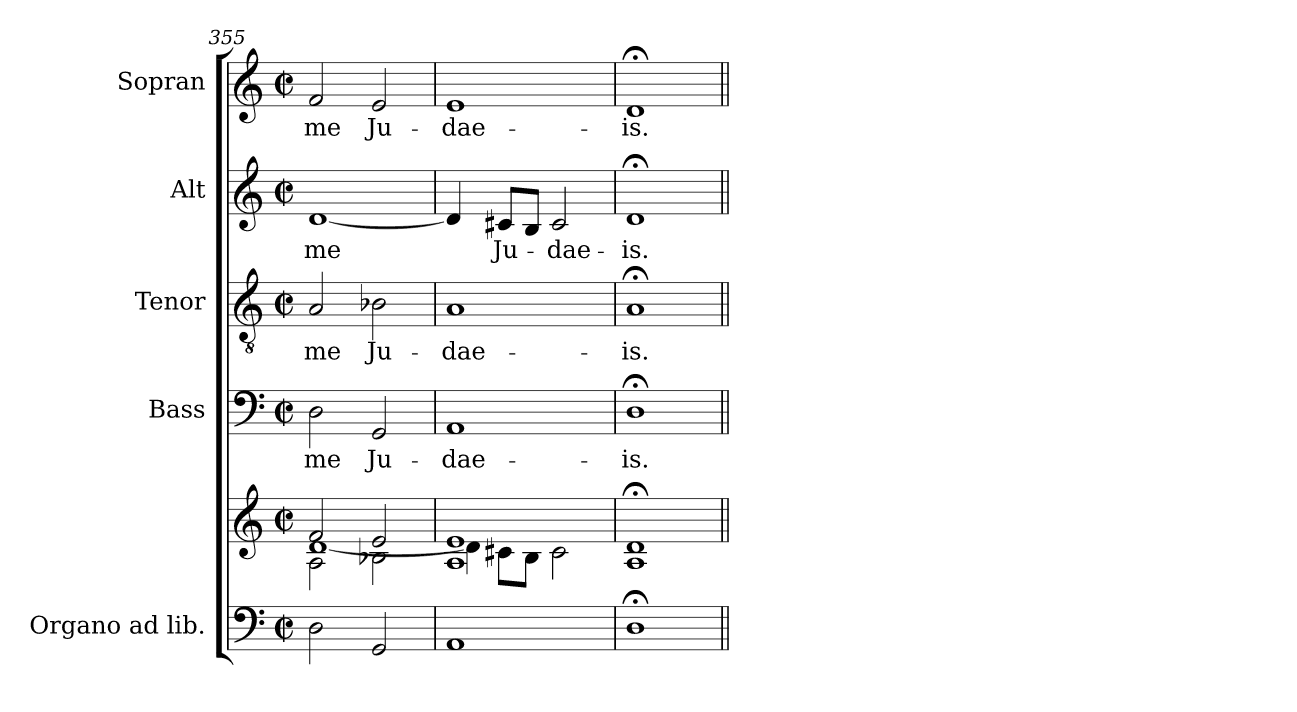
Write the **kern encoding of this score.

**kern	**kern	**kern	**text	**kern	**text	**kern	**text	**kern	**text
*part5	*part5	*part4	*part4	*part3	*part3	*part2	*part2	*part1	*part1
*staff6	*staff5	*staff4	*staff4	*staff3	*staff3	*staff2	*staff2	*staff1	*staff1
*I"Organo ad lib.	*	*I"Bass	*	*I"Tenor	*	*I"Alt	*	*I"Sopran	*
*	*	*I'B.	*	*I'T.	*	*I'A.	*	*I'S.	*
!!LO:PB:g=z
*clefF4	*clefG2	*clefF4	*	*clefGv2	*	*clefG2	*	*clefG2	*
*k[]	*k[]	*k[]	*	*k[]	*	*k[]	*	*k[]	*
*C:	*C:	*C:	*	*C:	*	*C:	*	*C:	*
*M2/2	*M2/2	*M2/2	*	*M2/2	*	*M2/2	*	*M2/2	*
*met(c|)	*met(c|)	*met(c|)	*	*met(c|)	*	*met(c|)	*	*met(c|)	*
=355	=355	=355	=355	=355	=355	=355	=355	=355	=355
*	*^	*	*	*	*	*	*	*	*
*	*	*^	*	*	*	*	*	*	*	*
!	!	!	!	!	!LO:LY:b	!	!LO:LY:b	!	!LO:LY:b	!	!LO:LY:b
2D\	2f/	[<1d	2A\	2D\	me	2A/	me	[1d	me	2f/	me
!	!	!	!	!	!LO:LY:b	!	!LO:LY:b	!	!	!	!LO:LY:b
2GG/	2e/	.	2B-X\	2GG/	Ju-	2B-X\	Ju-	.	.	2e/	Ju-
=356	=356	=356	=356	=356	=356	=356	=356	=356	=356	=356	=356
!	!	!	!	!	!LO:LY:b	!	!LO:LY:b	!	!	!	!LO:LY:b
*	*	*v	*v	*	*	*	*	*	*	*	*
1AA	1A 1e	4d\]	1AA	-dae-	1A	-dae-	4d/]	.	1e	-dae-
!	!	!	!	!	!	!	!	!LO:LY:b	!	!
.	.	8c#X\L	.	.	.	.	8c#X/L	Ju-	.	.
.	.	8B\J	.	.	.	.	8B/J	.	.	.
!	!	!	!	!	!	!	!	!LO:LY:b	!	!
.	.	2c#\	.	.	.	.	2c#/	-dae-	.	.
=357	=357	=357	=357	=357	=357	=357	=357	=357	=357	=357
!	!	!	!	!LO:LY:b	!	!LO:LY:b	!	!LO:LY:b	!	!LO:LY:b
*	*v	*v	*	*	*	*	*	*	*	*
1D;	1A;< 1d;<	1D;<	-is.	1A;<	-is.	1d;<	-is.	1d;<	-is.
=||	=||	=||	=||	=||	=||	=||	=||	=||	=||
*-	*-	*-	*-	*-	*-	*-	*-	*-	*-
